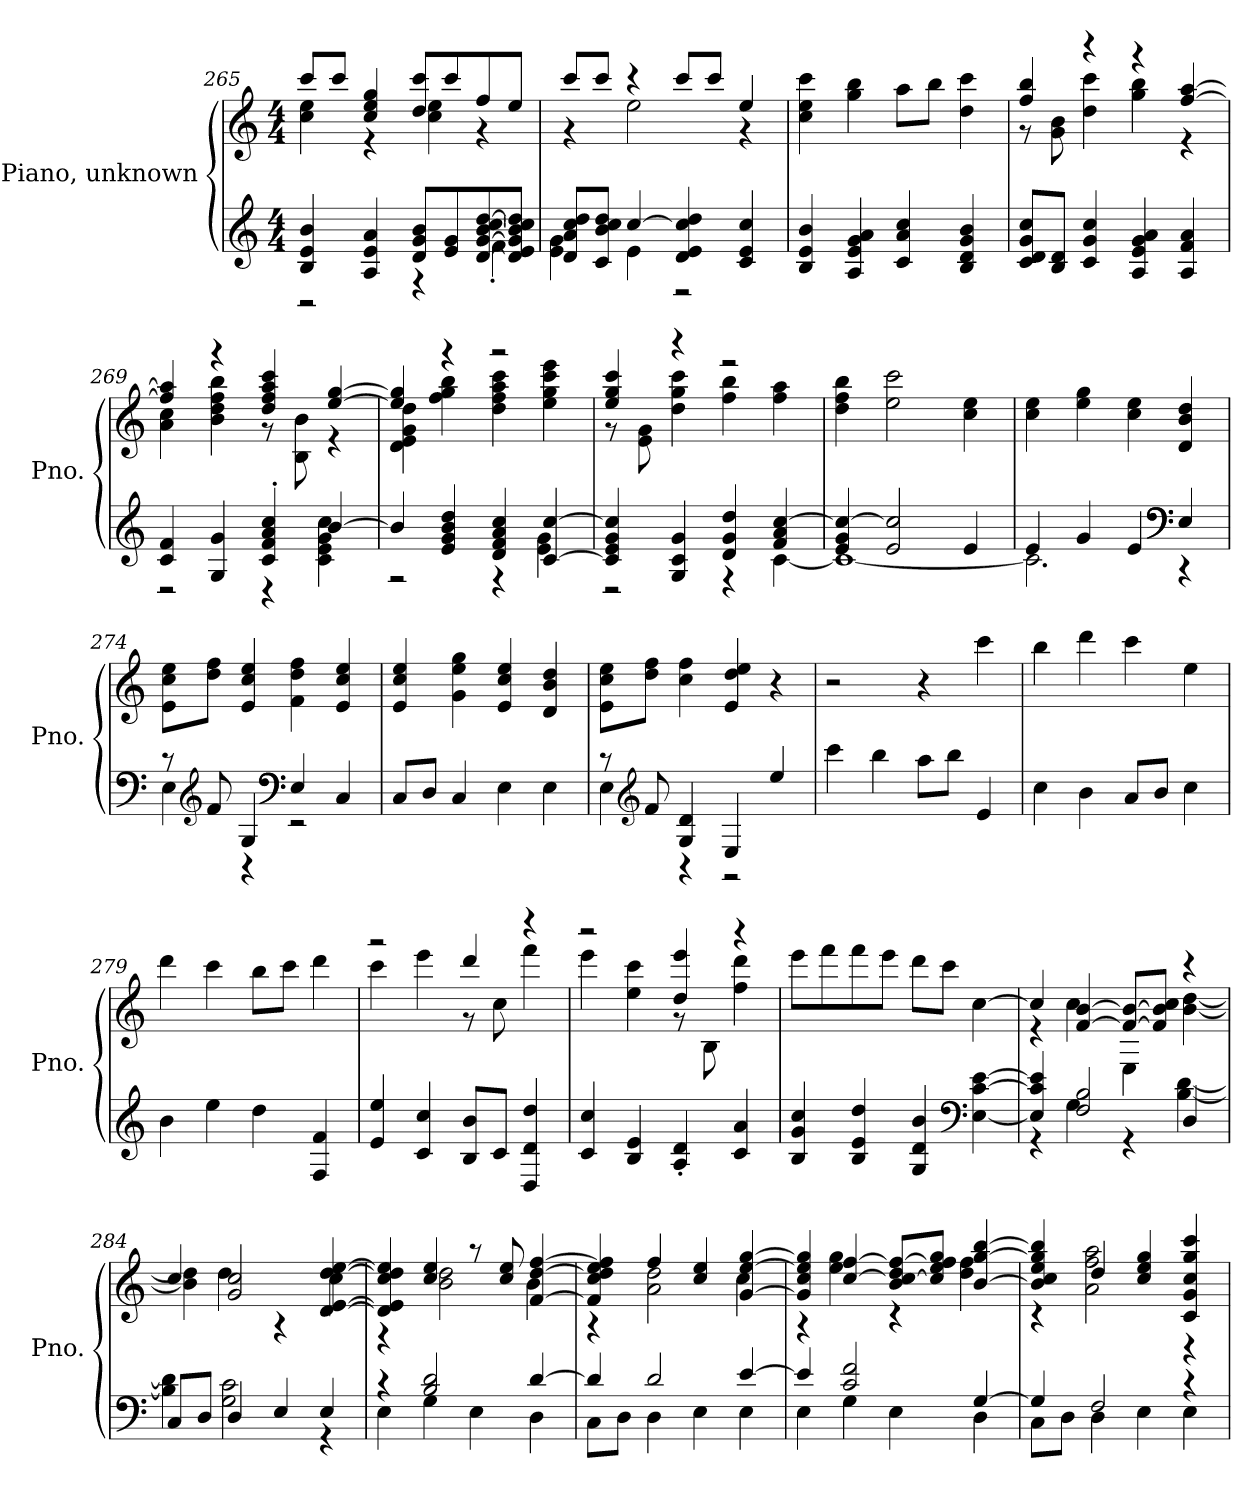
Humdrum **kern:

**kern	**kern
*part1	*part1
*staff2	*staff1
*I"Piano, unknown	*
*I'Pno.	*
!!LO:LB:g=z
*clefG2	*clefG2
*k[]	*k[]
*M4/4	*M4/4
=265	=265
*^	*^
4B/ 4e/ 4b/	2r	8ccc/L	4cc\ 4ee\
.	.	8ccc/J	.
4A/ 4e/ 4a/	.	4cc/ 4ee/ 4gg/	4r
8d/ 8g/ 8b/L	4r	8dd/ 8ccc/L	4cc\ 4ee\
8e/ 8g/	.	8ccc/	.
[8d/ [8g/ [8b/ [8cc/ [8dd/	4f'\	8ff/	4r
8d/] 8e/ 8g/] 8b/] 8cc/] 8dd/]J	.	8ee/J	.
=266	=266	=266	=266
8d/ 8a/ 8cc/ 8dd/L	4e\ 4g\	8ccc/L	4r
8c/ 8b/ 8cc/ 8dd/J	.	8ccc/J	.
[4cc/	4e\	4r	2ee\
4d/ 4e/ 4cc/] 4dd/	2r	8ccc/L	.
.	.	8ccc/J	.
4c/ 4e/ 4cc/	.	4ee/	4r
*v	*v	*	*
*	*v	*v
=267	=267
4B/ 4e/ 4b/	4cc\ 4ee\ 4ccc\
4A/ 4e/ 4g/ 4a/	4gg\ 4bb\
4c/ 4a/ 4cc/	8aa\L
.	8bb\J
4B/ 4d/ 4g/ 4b/	4dd\ 4ccc\
=268	=268
*	*^
8c/ 8d/ 8g/ 8cc/L	4ff/ 4bb/	8r
8B/ 8d/J	.	8g\ 8b\
4c/ 4g/ 4cc/	4r	4dd\ 4ccc\
4A/ 4e/ 4g/ 4a/	4r	4gg\ 4bb\
4A/ 4f/ 4a/	[4ff/ [4aa/	4r
!!LO:PB:g=z	!!
=269	=269	=269
*^	*	*
4c/ 4f/	2r	4ff/] 4aa/]	4a\ 4cc\
4G/ 4g/	.	4r	4b\ 4dd\ 4ff\ 4bb\
4c/' 4f/' 4a/' 4cc/'	4r	4dd/ 4ff/ 4aa/ 4ccc/	8r
.	.	.	8B\ 8b\
[4b/	4c\ 4e\ 4g\ 4cc\	[4ee/ [4gg/	4r
=270	=270	=270	=270
4b/]	2r	4ee/] 4gg/]	4d\ 4e\ 4g\ 4dd\
4e/ 4g/ 4b/ 4dd/	.	4r	4ff\ 4gg\ 4bb\
4d/ 4f/ 4a/ 4cc/	4r	2r	4dd\ 4ff\ 4aa\ 4ccc\
[4c/ [4cc/	4e\ 4g\	.	4ee\ 4gg\ 4ccc\ 4eee\
=271	=271	=271	=271
4c/] 4e/ 4g/ 4cc/]	2r	4ee/ 4gg/ 4ccc/	8r
.	.	.	8e\ 8g\
4G/ 4c/ 4g/	.	4r	4dd\ 4gg\ 4ccc\
4d/ 4g/ 4dd/	4r	2r	4ff\ 4bb\
4f/ 4a/ [4cc/	[4c\	.	4ff\ 4aa\
*	*	*v	*v
=272	=272	=272
4e/ 4g/ 4cc/_	1c_	4dd\ 4ff\ 4bb\
2e/ 2cc/]	.	2ee\ 2ccc\
4e/	.	4cc\ 4ee\
=273	=273	=273
4e/	2.c\]	4cc\ 4ee\
4g/	.	4ee\ 4gg\
4e/	.	4cc\ 4ee\
*clefF4	*	*
4E/	4r	4d/ 4b/ 4dd/
=274	=274	=274
8r	4E\	8e\ 8cc\ 8ee\L
*clefG2	*	*
8f/	.	8dd\ 8ff\J
4G/	4r	4e/ 4cc/ 4ee/
*clefF4	*	*
4E/	2r	4f\ 4dd\ 4ff\
4C/	.	4e/ 4cc/ 4ee/
*v	*v	*
!!LO:LB:g=z
=275	=275
8C/L	4e/ 4cc/ 4ee/
8D/J	.
4C/	4g\ 4ee\ 4gg\
4E\	4e/ 4cc/ 4ee/
4E\	4d/ 4b/ 4dd/
=276	=276
*^	*
8r	4E\	8e\ 8cc\ 8ee\L
*clefG2	*	*
8f/	.	8dd\ 8ff\J
4G/ 4d/	4r	4cc\ 4ff\
4E/	2r	4e/ 4dd/ 4ee/
4ee/	.	4r
*v	*v	*
=277	=277
4ccc\	2r
4bb\	.
8aa\L	4r
8bb\J	.
4e/	4ccc\
=278	=278
4cc\	4bb\
4b\	4ddd\
8a/L	4ccc\
8b/J	.
4cc\	4ee\
=279	=279
4b\	4ddd\
4ee\	4ccc\
4dd\	8bb\L
.	8ccc\J
4F/ 4f/	4ddd\
=280	=280
*	*^
4e/ 4ee/	2r	4ccc\
4c/ 4cc/	.	4eee\
8B/ 8b/L	4ddd/	8r
8c/J	.	8cc\
4D/ 4d/ 4dd/	4r	4fff\
!!LO:LB:g=z	!!
=281	=281	=281
4c/ 4cc/	2r	4eee\
4B/ 4e/	.	4ee\ 4ccc\
4A/' 4d/'	4dd/ 4eee/	8r
.	.	8B\
4c/ 4a/	4r	4ff\ 4ddd\
*	*v	*v
=282	=282
4B/ 4g/ 4cc/	8eee\L
.	8fff\
4B/ 4e/ 4dd/	8fff\
.	8eee\J
4G/ 4d/ 4b/	8ddd\L
.	8ccc\J
*clefF4	*
[4E\ [4c\ [4e\	[4cc\
=283	=283
*^	*^
4E/] 4c/] 4e/]	4r	4cc/]	4r
2F/ 2B/	4G\	[4f/ [4b/	4cc\
.	4r	8f/_ 8b/_L	4E\
.	.	8f/] 8b/] 8cc/J	.
4D/	[4B\ [4d\	4r	[4b\ [4dd\
=284	=284	=284	=284
8C/L	4B\] 4d\]	4cc/	4b\] 4dd\]
8D/J	.	.	.
4D/	2G\ 2c\	2g/ 2cc/	4dd\
4E/	.	.	4r
4E/	4r	[4d/ [4e/ [4dd/ [4ee/	4cc\
=285	=285	=285	=285
4r	4E\	4d/] 4e/] 4cc/ 4dd/] 4ee/]	4r
2B/ 2d/	4G\	4cc/ 4ee/	2b\ 2dd\
.	4E\	8r	.
.	.	8cc/ 8ee/	.
[4d/	4D\	[4f/ [4dd/ [4ff/	4b\
!!LO:LB:g=z	!!
=286	=286	=286	=286
4d/]	8C\L	4f/] 4cc/ 4dd/] 4ee/ 4ff/]	4r
.	8D\J	.	.
2d/	4D\	4ff/	2a\ 2dd\
.	4E\	4cc/ 4ee/	.
[4e/	4E\	[4g/ [4ee/ [4gg/	4cc\
=287	=287	=287	=287
4e/]	4E\	4g/] 4cc/ 4ee/] 4gg/]	4r
2c/ 2f/	4G\	[4cc/ [4ff/	4ee\ 4gg\
.	4E\	8b/ 8cc/_ 8dd/ 8ff/_L	4r
.	.	8cc/] 8ee/ 8ff/] 8gg/J	.
[4G/	4D\	[4b/ [4gg/ [4bb/	4dd\ 4ff\
=288	=288	=288	=288
4G/]	8C\L	4b/] 4cc/ 4ee/ 4gg/] 4bb/]	4r
.	8D\J	.	.
2F/	4D\	4dd/	2a\ 2ff\ 2aa\
.	4E\	4cc/ 4ee/ 4gg/	.
4r	4E\	4c/ 4g/ 4cc/ 4gg/ 4ccc/	4r
*v	*v	*	*
*	*v	*v
=	=
*-	*-
